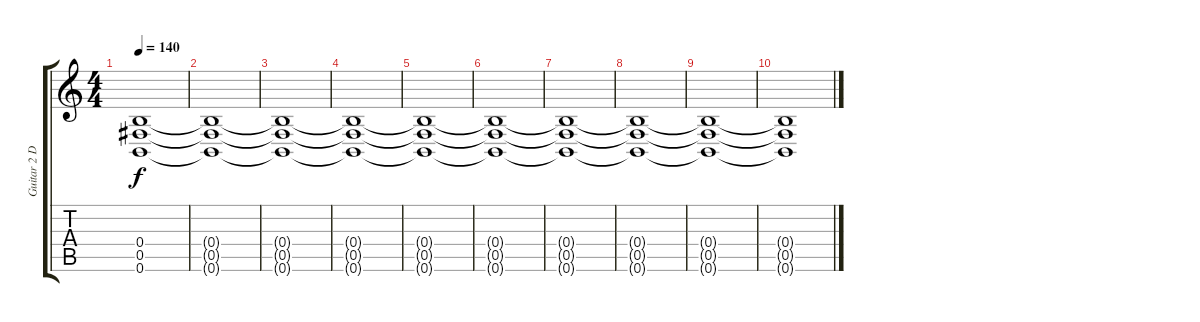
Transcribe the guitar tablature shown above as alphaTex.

\track ("Guitar 2 Disto" "Guitar 2 D") {instrument distortionguitar}
\staff {score tabs}
\tuning (Db4 Ab3 E3 B2 Gb2 B1) {hide}
\ts (4 4)
\tempo 140
\clef g2
\ks c
(0.4{t} 0.5{t} 0.6{t}).1{dy f} |
(0.4{t} 0.5{t} 0.6{t}).1 |
(0.4{t} 0.5{t} 0.6{t}).1 |
(0.4{t} 0.5{t} 0.6{t}).1 |
(0.4{t} 0.5{t} 0.6{t}).1 |
(0.4{t} 0.5{t} 0.6{t}).1 |
(0.4{t} 0.5{t} 0.6{t}).1 |
(0.4{t} 0.5{t} 0.6{t}).1 |
(0.4{t} 0.5{t} 0.6{t}).1 |
(0.4{t} 0.5{t} 0.6{t}).1
